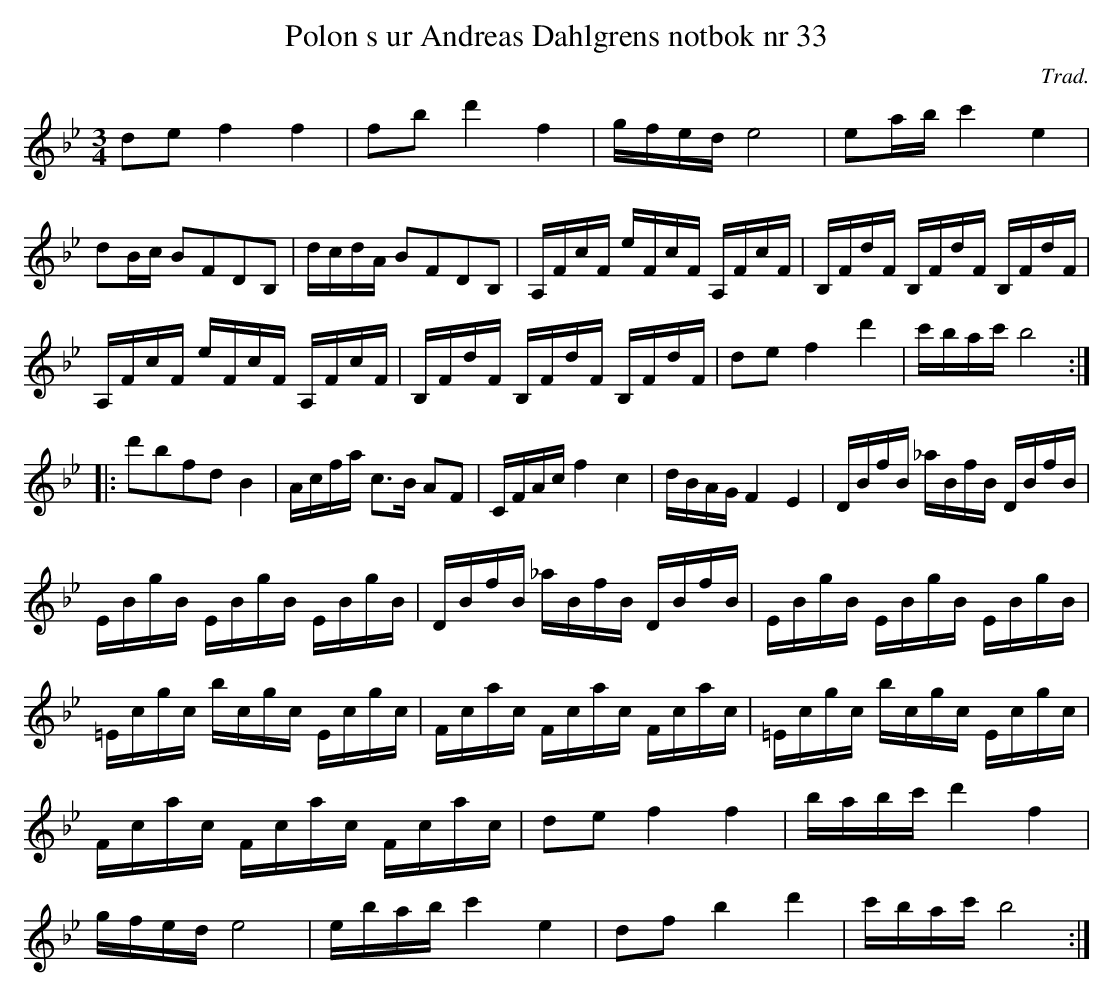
X:1
T:Polon s ur Andreas Dahlgrens notbok nr 33
C:Trad.
M:3/4
L:1/16
K:Bb
d2e2 f4f4|f2b2 d'4 f4|gfed e8|e2ab c'4 e4|
d2Bc B2F2D2B,2|dcdA B2F2D2B,2|A,FcF eFcF A,FcF|B,FdF B,FdF B,FdF|
A,FcF eFcF A,FcF|B,FdF B,FdF B,FdF|d2e2 f4d'4|c'bac' b8:|
|:d'2b2f2d2 B4|Acfa c3B A2F2|CFAc f4c4|dBAG F4 E4|DBfB _aBfB DBfB|
EBgB EBgB EBgB|DBfB _aBfB DBfB|EBgB EBgB EBgB|
=Ecgc bcgc Ecgc|Fcac Fcac Fcac|=Ecgc bcgc Ecgc|
Fcac Fcac Fcac|d2e2 f4 f4|babc' d'4 f4|
gfed e8|ebab c'4 e4|d2f2 b4d'4|c'bac' b8:|
